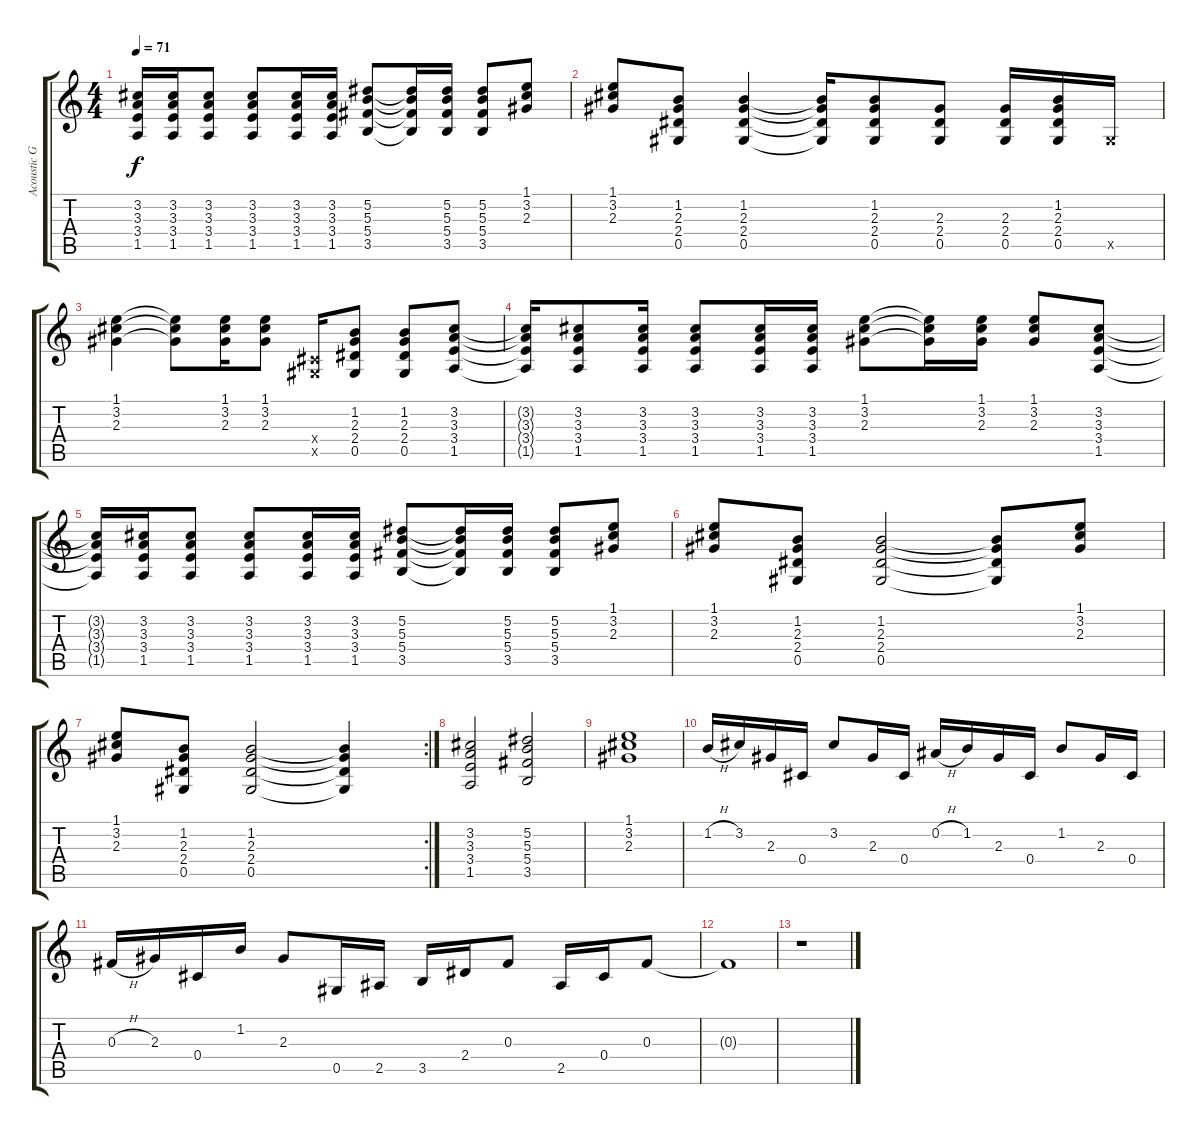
\track ("Acoustic Guitar" "Acoustic G") {instrument acousticguitarsteel}
\staff {score tabs}
\tuning (Eb4 Bb3 Gb3 Db3 Ab2 Eb2) {hide}
\ts (4 4)
\tempo 71
\clef g2
\ks c
(3.2{t} 3.3{t} 3.4{t} 1.5{t}).16{dy f} (3.2 3.3 3.4 1.5).16 (3.2 3.3 3.4 1.5).8 (3.2 3.3 3.4 1.5).8 (3.2 3.3 3.4 1.5).16 (3.2 3.3 3.4 1.5).16 (5.2 5.3 5.4 3.5).8 (5.2{t} 5.3{t} 5.4{t} 3.5{t}).16 (5.2 5.3 5.4 3.5).16 (5.2 5.3 5.4 3.5).8 (1.1 3.2 2.3).8 |
(1.1 3.2 2.3).8 (1.2 2.3 2.4 0.5).8 (1.2 2.3 2.4 0.5).4 (1.2{t} 2.3{t} 2.4{t} 0.5{t}).16 (1.2 2.3 2.4 0.5).8 (2.3 2.4 0.5).8 (2.3 2.4 0.5).16 (1.2 2.3 2.4 0.5).16 0.5{x}.16 |
(1.1 3.2 2.3).4 (1.1{t} 3.2{t} 2.3{t}).8 (1.1 3.2 2.3).16 (1.1 3.2 2.3).8 (0.4{x} 0.5{x}).16 (1.2 2.3 2.4 0.5).8 (1.2 2.3 2.4 0.5).8 (3.2 3.3 3.4 1.5).8 |
(3.2{t} 3.3{t} 3.4{t} 1.5{t}).16 (3.2 3.3 3.4 1.5).8 (3.2 3.3 3.4 1.5).16 (3.2 3.3 3.4 1.5).8 (3.2 3.3 3.4 1.5).16 (3.2 3.3 3.4 1.5).16 (1.1 3.2 2.3).8 (1.1{t} 3.2{t} 2.3{t}).16 (1.1 3.2 2.3).16 (1.1 3.2 2.3).8 (3.2 3.3 3.4 1.5).8 |
(3.2{t} 3.3{t} 3.4{t} 1.5{t}).16 (3.2 3.3 3.4 1.5).16 (3.2 3.3 3.4 1.5).8 (3.2 3.3 3.4 1.5).8 (3.2 3.3 3.4 1.5).16 (3.2 3.3 3.4 1.5).16 (5.2 5.3 5.4 3.5).8 (5.2{t} 5.3{t} 5.4{t} 3.5{t}).16 (5.2 5.3 5.4 3.5).16 (5.2 5.3 5.4 3.5).8 (1.1 3.2 2.3).8 |
(1.1 3.2 2.3).8 (1.2 2.3 2.4 0.5).8 (1.2 2.3 2.4 0.5).2 (1.2{t} 2.3{t} 2.4{t} 0.5{t}).8 (1.1 3.2 2.3).8 |
\rc 2
(1.1 3.2 2.3).8 (1.2 2.3 2.4 0.5).8 (1.2 2.3 2.4 0.5).2 (1.2{t} 2.3{t} 2.4{t} 0.5{t}).4 |
(3.2 3.3 3.4 1.5).2 (5.2 5.3 5.4 3.5).2 |
(1.1 3.2 2.3).1 |
1.2{h}.16 3.2.16 2.3.16 0.4.16 3.2.8 2.3.16 0.4.16 0.2{h}.16 1.2.16 2.3.16 0.4.16 1.2.8 2.3.16 0.4.16 |
0.3{h}.16 2.3.16 0.4.16 1.2.16 2.3.8 0.5.16 2.5.16 3.5.16 2.4.16 0.3.8 2.5.16 0.4.16 0.3.8 |
0.3{t}.1 |
r.1
